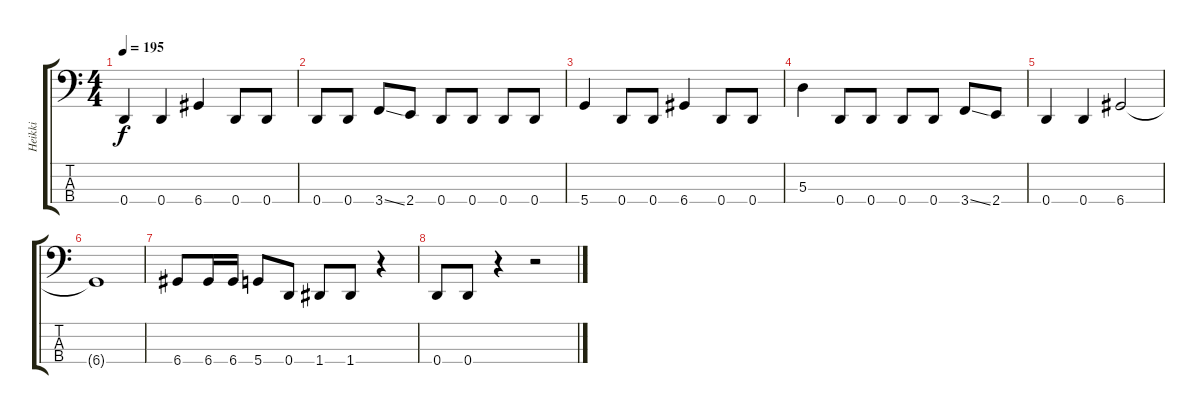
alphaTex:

\track ("Heikki" "Heikki") {instrument electricbassfinger}
\staff {score tabs}
\tuning (G2 D2 A1 D1) {hide}
\ts (4 4)
\tempo 195
\clef f4
\ks c
0.4.4{dy f} 0.4.4 6.4.4 0.4.8 0.4.8 |
0.4.8 0.4.8 3.4{ss}.8 2.4.8 0.4.8 0.4.8 0.4.8 0.4.8 |
5.4.4 0.4.8 0.4.8 6.4.4 0.4.8 0.4.8 |
5.3.4 0.4.8 0.4.8 0.4.8 0.4.8 3.4{ss}.8 2.4.8 |
0.4.4 0.4.4 6.4.2 |
6.4{t}.1 |
6.4.8 6.4.16 6.4.16 5.4.8 0.4.8 1.4.8 1.4.8 r.4 |
0.4.8 0.4.8 r.4 r.2
